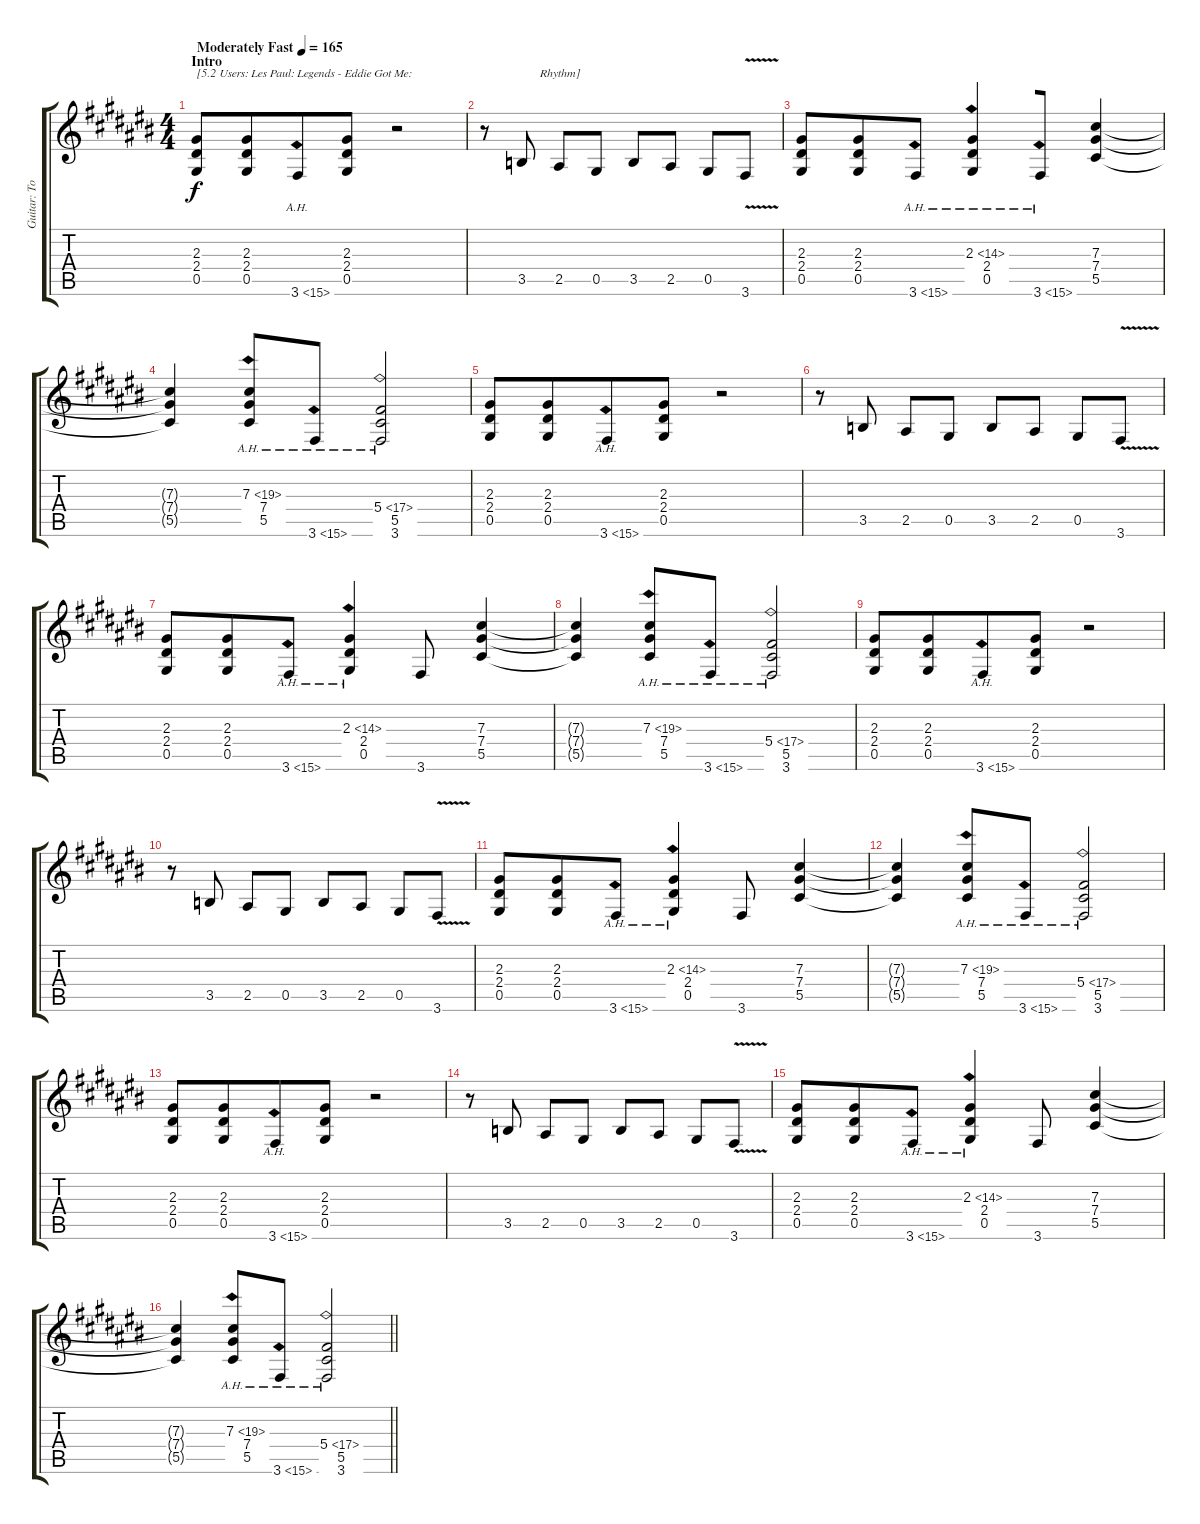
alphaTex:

\track ("Guitar: Tony" "Guitar: To") {instrument distortionguitar}
\staff {score tabs}
\tuning (Eb4 Bb3 Gb3 Db3 Ab2 Eb2) {hide}
\ts (4 4)
\section ("" "Intro")
\tempo (165 "Moderately Fast")
\clef g2
\ks c#
(2.3 2.4 0.5).8{txt "[5.2 Users: Les Paul: Legends - Eddie Got Me:" dy f instrument distortionguitar} (2.3 2.4 0.5).8{beam merge} 3.6{ah 12}.8 (2.3 2.4 0.5).8 r.2 |
r.8 3.5.8{txt "      Rhythm]"} 2.5.8 0.5.8 3.5.8 2.5.8 0.5.8 3.6{v}.8 |
(2.3 2.4 0.5).8 (2.3 2.4 0.5).8{beam merge} 3.6{ah 12}.8 (2.3{ah 12} 2.4 0.5).4{beam merge} 3.6{ah 12}.8 (7.3 7.4 5.5).4 |
(7.3{t} 7.4{t} 5.5{t}).4 (7.3{ah 12} 7.4 5.5).8{beam merge} 3.6{ah 12}.8 (5.4{ah 12} 5.5 3.6).2 |
(2.3 2.4 0.5).8 (2.3 2.4 0.5).8{beam merge} 3.6{ah 12}.8 (2.3 2.4 0.5).8 r.2 |
r.8 3.5.8 2.5.8 0.5.8 3.5.8 2.5.8 0.5.8 3.6{v}.8 |
(2.3 2.4 0.5).8 (2.3 2.4 0.5).8{beam merge} 3.6{ah 12}.8 (2.3{ah 12} 2.4 0.5).4 3.6.8 (7.3 7.4 5.5).4 |
(7.3{t} 7.4{t} 5.5{t}).4 (7.3{ah 12} 7.4 5.5).8{beam merge} 3.6{ah 12}.8 (5.4{ah 12} 5.5 3.6).2 |
(2.3 2.4 0.5).8 (2.3 2.4 0.5).8{beam merge} 3.6{ah 12}.8 (2.3 2.4 0.5).8 r.2 |
r.8 3.5.8 2.5.8 0.5.8 3.5.8 2.5.8 0.5.8 3.6{v}.8 |
(2.3 2.4 0.5).8 (2.3 2.4 0.5).8{beam merge} 3.6{ah 12}.8 (2.3{ah 12} 2.4 0.5).4 3.6.8 (7.3 7.4 5.5).4 |
(7.3{t} 7.4{t} 5.5{t}).4 (7.3{ah 12} 7.4 5.5).8{beam merge} 3.6{ah 12}.8 (5.4{ah 12} 5.5 3.6).2 |
(2.3 2.4 0.5).8 (2.3 2.4 0.5).8{beam merge} 3.6{ah 12}.8 (2.3 2.4 0.5).8 r.2 |
r.8 3.5.8 2.5.8 0.5.8 3.5.8 2.5.8 0.5.8 3.6{v}.8 |
(2.3 2.4 0.5).8 (2.3 2.4 0.5).8{beam merge} 3.6{ah 12}.8 (2.3{ah 12} 2.4 0.5).4 3.6.8 (7.3 7.4 5.5).4 |
\barLineRight lightlight
(7.3{t} 7.4{t} 5.5{t}).4 (7.3{ah 12} 7.4 5.5).8{beam merge} 3.6{ah 12}.8 (5.4{ah 12} 5.5 3.6).2
